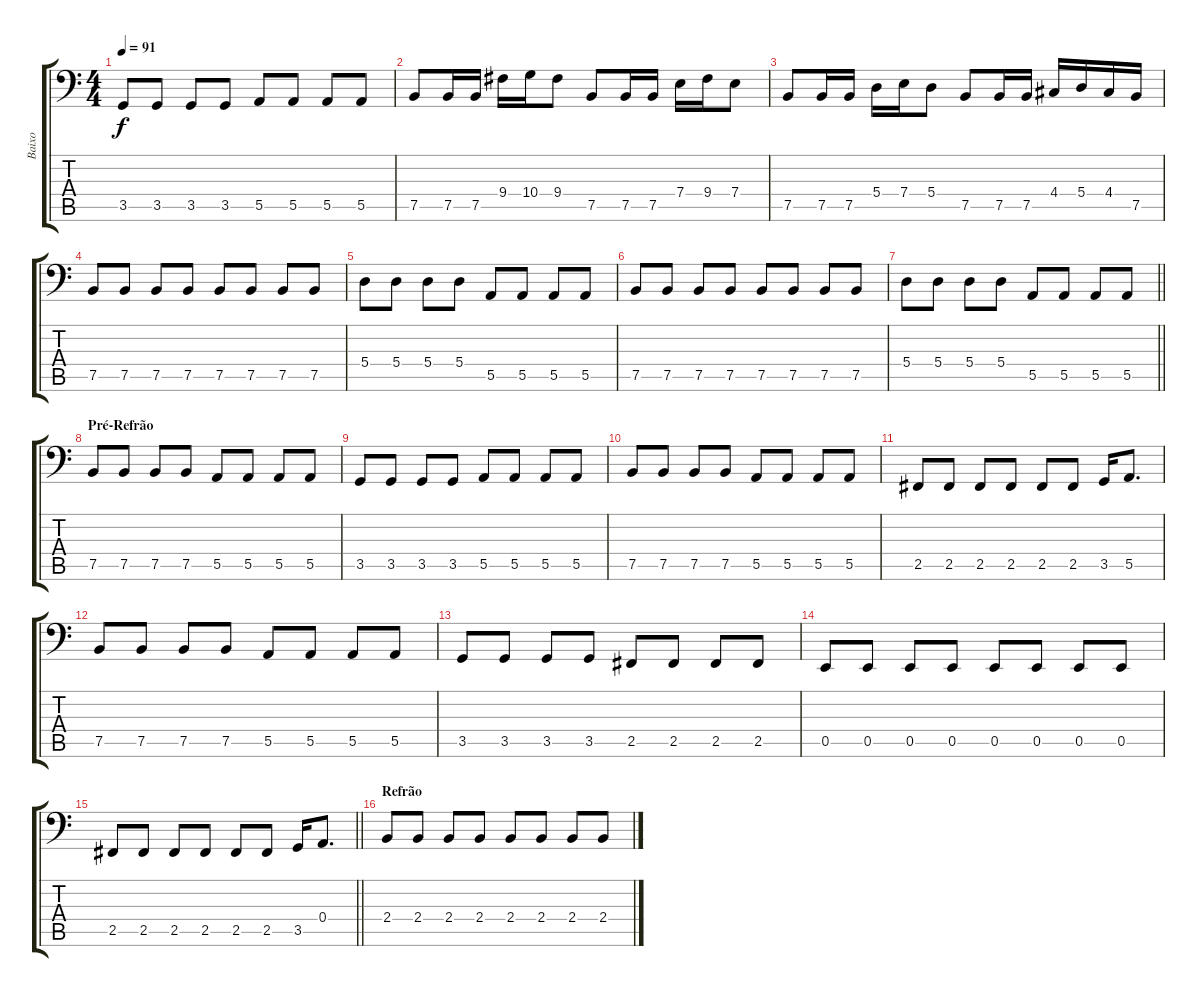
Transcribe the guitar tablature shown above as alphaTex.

\track ("Baixo" "Baixo") {instrument electricbassfinger}
\staff {score tabs}
\tuning (C3 G2 D2 A1 E1 B0) {hide}
\ts (4 4)
\tempo 91
\clef f4
\ks c
3.5.8{dy f} 3.5.8 3.5.8 3.5.8 5.5.8 5.5.8 5.5.8 5.5.8 |
7.5.8 7.5.16 7.5.16 9.4.16 10.4.16 9.4.8 7.5.8 7.5.16 7.5.16 7.4.16 9.4.16 7.4.8 |
7.5.8 7.5.16 7.5.16 5.4.16 7.4.16 5.4.8 7.5.8 7.5.16 7.5.16 4.4.16 5.4.16 4.4.16 7.5.16 |
7.5.8 7.5.8 7.5.8 7.5.8 7.5.8 7.5.8 7.5.8 7.5.8 |
5.4.8 5.4.8 5.4.8 5.4.8 5.5.8 5.5.8 5.5.8 5.5.8 |
7.5.8 7.5.8 7.5.8 7.5.8 7.5.8 7.5.8 7.5.8 7.5.8 |
\barLineRight lightlight
5.4.8 5.4.8 5.4.8 5.4.8 5.5.8 5.5.8 5.5.8 5.5.8 |
\section ("" "Pré-Refrão")
7.5.8 7.5.8 7.5.8 7.5.8 5.5.8 5.5.8 5.5.8 5.5.8 |
3.5.8 3.5.8 3.5.8 3.5.8 5.5.8 5.5.8 5.5.8 5.5.8 |
7.5.8 7.5.8 7.5.8 7.5.8 5.5.8 5.5.8 5.5.8 5.5.8 |
2.5.8 2.5.8 2.5.8 2.5.8 2.5.8 2.5.8 3.5.16 5.5.8{d} |
7.5.8 7.5.8 7.5.8 7.5.8 5.5.8 5.5.8 5.5.8 5.5.8 |
3.5.8 3.5.8 3.5.8 3.5.8 2.5.8 2.5.8 2.5.8 2.5.8 |
0.5.8 0.5.8 0.5.8 0.5.8 0.5.8 0.5.8 0.5.8 0.5.8 |
\barLineRight lightlight
2.5.8 2.5.8 2.5.8 2.5.8 2.5.8 2.5.8 3.5.16 0.4.8{d} |
\section ("" "Refrão")
2.4.8 2.4.8 2.4.8 2.4.8 2.4.8 2.4.8 2.4.8 2.4.8
